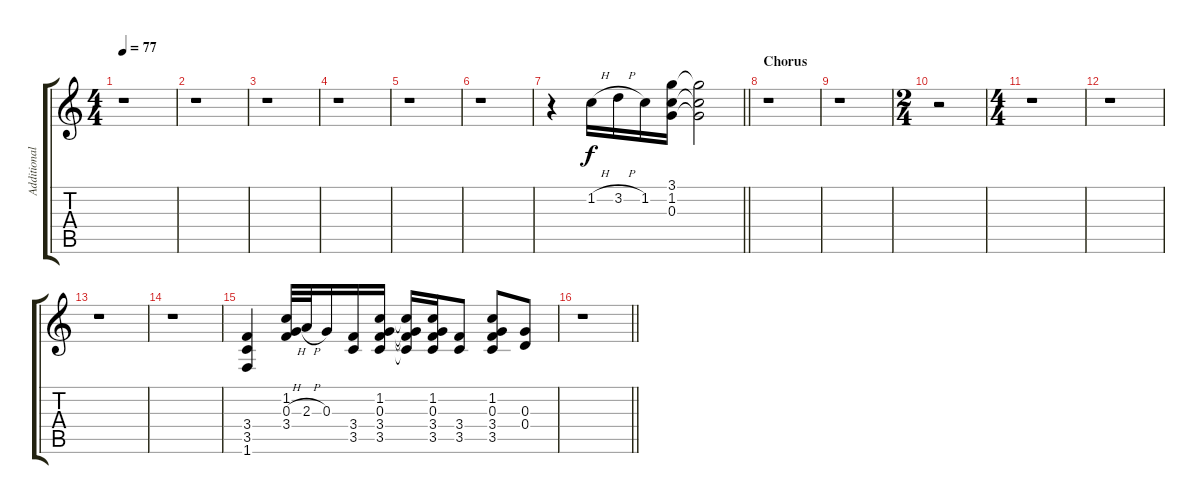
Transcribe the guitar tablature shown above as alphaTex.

\track ("Additional Guitar" "Additional") {instrument acousticguitarsteel}
\staff {score tabs}
\tuning (E4 B3 G3 D3 A2 E2) {hide}
\ts (4 4)
\tempo 77
\clef g2
\ks c
r.1{dy f} |
r.1 |
r.1 |
r.1 |
r.1 |
r.1 |
\barLineRight lightlight
r.4{instrument overdrivenguitar} 1.2{h}.16 3.2{h}.16 1.2.16 (3.1 1.2 0.3).16 (3.1{t} 1.2{t} 0.3{t}).2 |
\section ("" "Chorus")
r.1{instrument acousticguitarsteel} |
r.1 |
\ts (2 4)
r.2 |
\ts (4 4)
r.1 |
r.1 |
r.1 |
r.1 |
(3.4 3.5 1.6).4 (1.2 0.3{h} 3.4).32 2.3{h}.32 0.3.16 (3.4 3.5).16 (1.2 0.3 3.4 3.5).16 (1.2{t} 0.3{t} 3.4{t} 3.5{t}).16 (1.2 0.3 3.4 3.5).16 (3.4 3.5).8 (1.2 0.3 3.4 3.5).8 (0.3 0.4).8 |
\barLineRight lightlight
r.1
